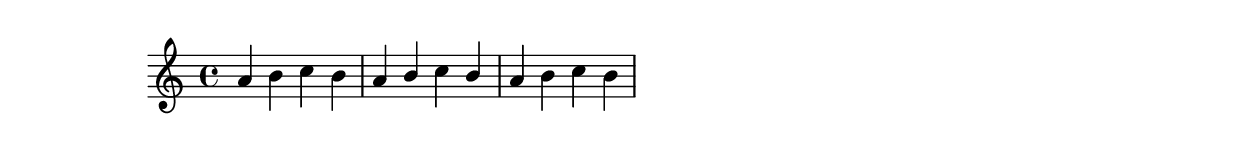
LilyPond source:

%% Do not edit this file; it is automatically
%% generated from LSR http://lsr.dsi.unimi.it
%% This file is in the public domain.
\version "2.13.16"

\header {
  lsrtags = "editorial-annotations"

%% Translation of GIT committish: d2119a9e5e951c6ae850322f41444ac98d1ed492
  texidoces = "
La dirección predeterminada de las plicas sobre la tercera línea
del pentagrama está determinada por la propiedad
@code{neutral-direction} del objeto @code{Stem}.

"
  doctitlees = "Dirección predeterminada de las plicas sobre la tercera línea del pentagrama"

%% Translation of GIT committish: 0a868be38a775ecb1ef935b079000cebbc64de40
  texidocde = "
Die Richtung von Hälsen auf der mittleren Linie kann mit der @code{Stem}-Eigenschaft
@code{neutral-direction} gesetzt werden.

"
  doctitlede = "Standardrichtung für Hälse auf der Mittellinie"

  texidoc = "
The default direction of stems on the center line of the staff is set
by the @code{Stem} property @code{neutral-direction}.

"
  doctitle = "Default direction of stems on the center line of the staff"
} % begin verbatim

\relative c'' {
  a4 b c b
  \override Stem #'neutral-direction = #up
  a4 b c b
  \override Stem #'neutral-direction = #down
  a4 b c b
}

